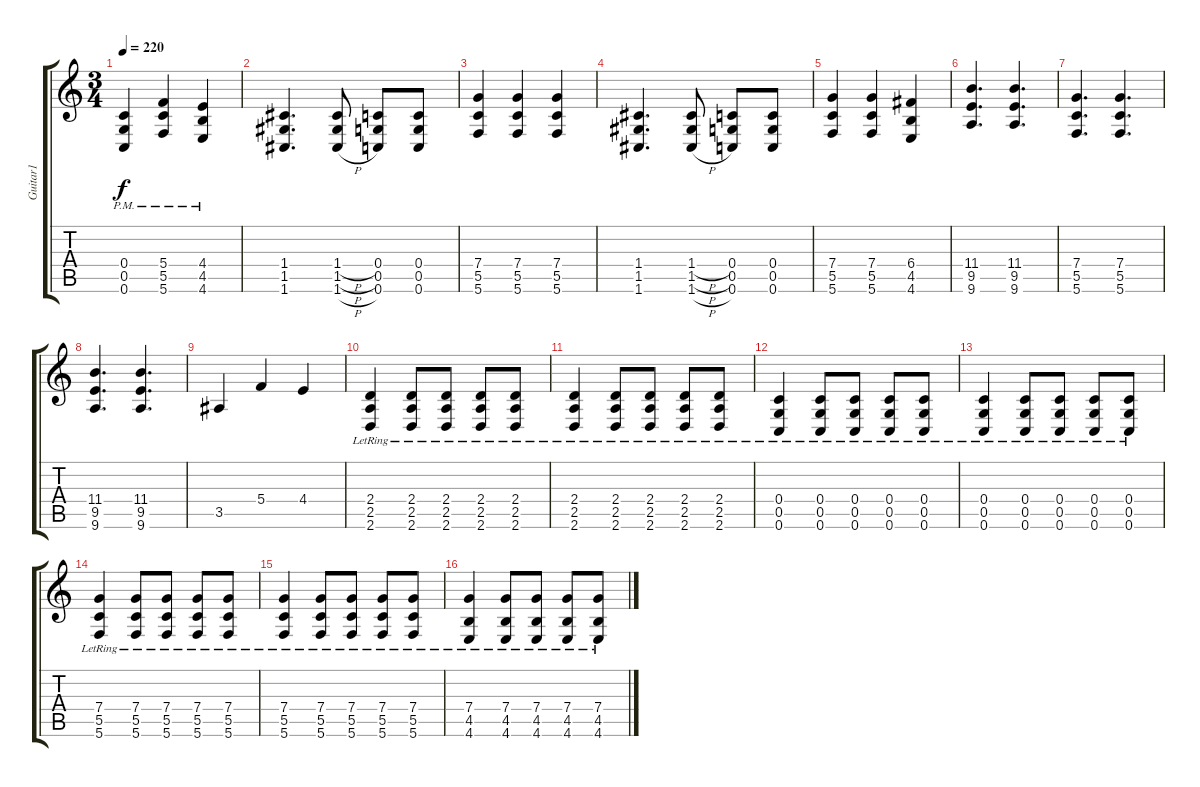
\track ("Guitar1" "Guitar1") {instrument distortionguitar}
\staff {score tabs}
\tuning (D4 A3 F3 C3 G2 C2) {hide}
\ts (3 4)
\tempo 220
\clef g2
\ks c
(0.4{pm} 0.5{pm} 0.6{pm}).4{dy f} (5.4{pm} 5.5{pm} 5.6{pm}).4 (4.4{pm} 4.5{pm} 4.6{pm}).4 |
(1.4 1.5 1.6).4{d} (1.4{h} 1.5{h} 1.6{h}).8 (0.4 0.5 0.6).8 (0.4 0.5 0.6).8 |
(7.4 5.5 5.6).4 (7.4 5.5 5.6).4 (7.4 5.5 5.6).4 |
(1.4 1.5 1.6).4{d} (1.4{h} 1.5{h} 1.6{h}).8 (0.4 0.5 0.6).8 (0.4 0.5 0.6).8 |
(7.4 5.5 5.6).4 (7.4 5.5 5.6).4 (6.4 4.5 4.6).4 |
(11.4 9.5 9.6).4{d} (11.4 9.5 9.6).4{d} |
(7.4 5.5 5.6).4{d} (7.4 5.5 5.6).4{d} |
(11.4 9.5 9.6).4{d} (11.4 9.5 9.6).4{d} |
3.5.4 5.4.4 4.4.4 |
(2.4{lr} 2.5{lr} 2.6{lr}).4 (2.4{lr} 2.5{lr} 2.6{lr}).8 (2.4{lr} 2.5{lr} 2.6{lr}).8 (2.4{lr} 2.5{lr} 2.6{lr}).8 (2.4{lr} 2.5{lr} 2.6{lr}).8 |
(2.4{lr} 2.5{lr} 2.6{lr}).4 (2.4{lr} 2.5{lr} 2.6{lr}).8 (2.4{lr} 2.5{lr} 2.6{lr}).8 (2.4{lr} 2.5{lr} 2.6{lr}).8 (2.4{lr} 2.5{lr} 2.6{lr}).8 |
(0.4{lr} 0.5{lr} 0.6{lr}).4 (0.4{lr} 0.5{lr} 0.6{lr}).8 (0.4{lr} 0.5{lr} 0.6{lr}).8 (0.4{lr} 0.5{lr} 0.6{lr}).8 (0.4{lr} 0.5{lr} 0.6{lr}).8 |
(0.4{lr} 0.5{lr} 0.6{lr}).4 (0.4{lr} 0.5{lr} 0.6{lr}).8 (0.4{lr} 0.5{lr} 0.6{lr}).8 (0.4{lr} 0.5{lr} 0.6{lr}).8 (0.4{lr} 0.5{lr} 0.6{lr}).8 |
(7.4{lr} 5.5{lr} 5.6{lr}).4 (7.4{lr} 5.5{lr} 5.6{lr}).8 (7.4{lr} 5.5{lr} 5.6{lr}).8 (7.4{lr} 5.5{lr} 5.6{lr}).8 (7.4{lr} 5.5{lr} 5.6{lr}).8 |
(7.4{lr} 5.5{lr} 5.6{lr}).4 (7.4{lr} 5.5{lr} 5.6{lr}).8 (7.4{lr} 5.5{lr} 5.6{lr}).8 (7.4{lr} 5.5{lr} 5.6{lr}).8 (7.4{lr} 5.5{lr} 5.6{lr}).8 |
(7.4{lr} 4.5{lr} 4.6{lr}).4 (7.4{lr} 4.5{lr} 4.6{lr}).8 (7.4{lr} 4.5{lr} 4.6{lr}).8 (7.4{lr} 4.5{lr} 4.6{lr}).8 (7.4{lr} 4.5{lr} 4.6{lr}).8
